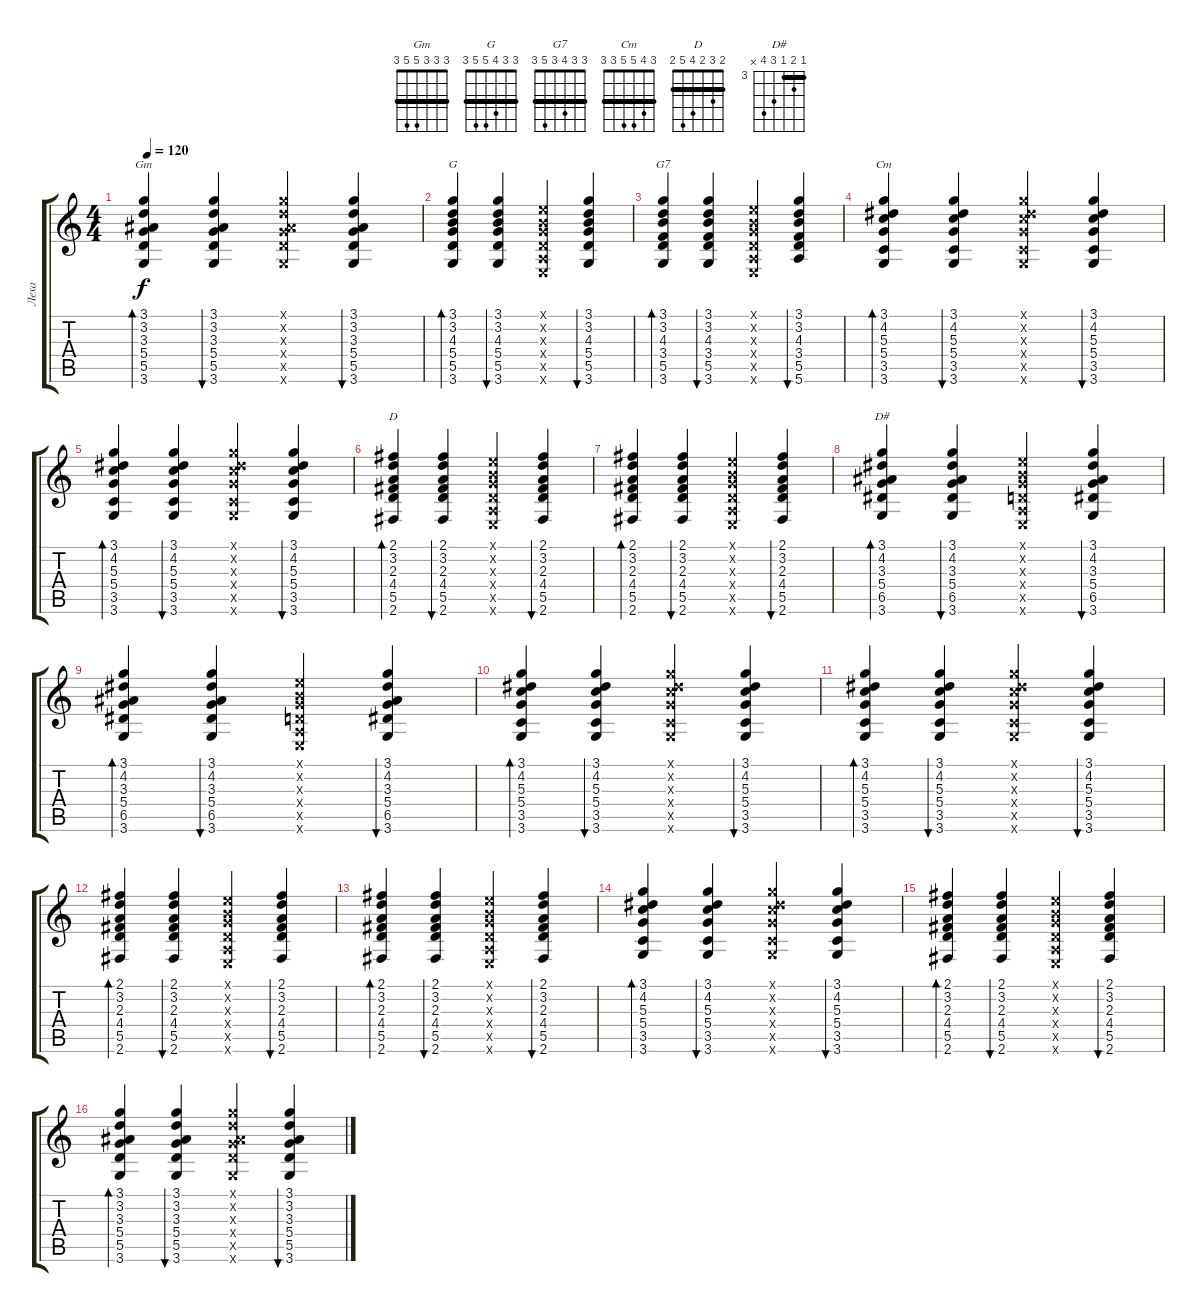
\track ("Леха" "Леха") {instrument acousticguitarsteel}
\staff {score tabs}
\tuning (E4 B3 G3 D3 A2 E2) {hide}
\chord ("Gm" 3 3 3 5 5 3) {barre 3}
\chord ("G" 3 3 4 5 5 3) {barre 3}
\chord ("G7" 3 3 4 3 5 3) {barre 3}
\chord ("Cm" 3 4 5 5 3 3) {barre 3}
\chord ("D" 2 3 2 4 5 2) {barre 2}
\chord ("D#" 3 4 3 5 6 x) {firstfret 3 barre 3}
\ts (4 4)
\tempo 120
\clef g2
\ks c
(3.1 3.2 3.3 5.4 5.5 3.6).4{bd 60 ch "Gm" dy f} (3.1 3.2 3.3 5.4 5.5 3.6).4{bu 60} (3.1{x} 3.2{x} 3.3{x} 5.4{x} 5.5{x} 3.6{x}).4 (3.1 3.2 3.3 5.4 5.5 3.6).4{bu 60} |
(3.1 3.2 4.3 5.4 5.5 3.6).4{bd 60 ch "G"} (3.1 3.2 4.3 5.4 5.5 3.6).4{bu 60} (0.1{x} 0.2{x} 0.3{x} 0.4{x} 0.5{x} 0.6{x}).4 (3.1 3.2 4.3 5.4 5.5 3.6).4{bu 60} |
(3.1 3.2 4.3 3.4 5.5 3.6).4{bd 60 ch "G7"} (3.1 3.2 4.3 3.4 5.5 3.6).4{bu 60} (0.1{x} 0.2{x} 0.3{x} 0.4{x} 0.5{x} 0.6{x}).4 (3.1 3.2 4.3 3.4 5.5 5.6).4{bu 60} |
(3.1 4.2 5.3 5.4 3.5 3.6).4{bd 60 ch "Cm"} (3.1 4.2 5.3 5.4 3.5 3.6).4{bu 60} (3.1{x} 4.2{x} 5.3{x} 5.4{x} 3.5{x} 3.6{x}).4 (3.1 4.2 5.3 5.4 3.5 3.6).4{bu 60} |
(3.1 4.2 5.3 5.4 3.5 3.6).4{bd 60} (3.1 4.2 5.3 5.4 3.5 3.6).4{bu 60} (3.1{x} 4.2{x} 5.3{x} 5.4{x} 3.5{x} 3.6{x}).4 (3.1 4.2 5.3 5.4 3.5 3.6).4{bu 60} |
(2.1 3.2 2.3 4.4 5.5 2.6).4{bd 60 ch "D"} (2.1 3.2 2.3 4.4 5.5 2.6).4{bu 60} (0.1{x} 0.2{x} 0.3{x} 0.4{x} 0.5{x} 0.6{x}).4 (2.1 3.2 2.3 4.4 5.5 2.6).4{bu 60} |
(2.1 3.2 2.3 4.4 5.5 2.6).4{bd 60} (2.1 3.2 2.3 4.4 5.5 2.6).4{bu 60} (0.1{x} 0.2{x} 0.3{x} 0.4{x} 0.5{x} 0.6{x}).4 (2.1 3.2 2.3 4.4 5.5 2.6).4{bu 60} |
(3.1 4.2 3.3 5.4 6.5 3.6).4{bd 60 ch "D#"} (3.1 4.2 3.3 5.4 6.5 3.6).4{bu 60} (0.1{x} 0.2{x} 0.3{x} 0.4{x} 0.5{x} 0.6{x}).4 (3.1 4.2 3.3 5.4 6.5 3.6).4{bu 60} |
(3.1 4.2 3.3 5.4 6.5 3.6).4{bd 60} (3.1 4.2 3.3 5.4 6.5 3.6).4{bu 60} (0.1{x} 0.2{x} 0.3{x} 0.4{x} 0.5{x} 0.6{x}).4 (3.1 4.2 3.3 5.4 6.5 3.6).4{bu 60} |
(3.1 4.2 5.3 5.4 3.5 3.6).4{bd 60} (3.1 4.2 5.3 5.4 3.5 3.6).4{bu 60} (3.1{x} 4.2{x} 5.3{x} 5.4{x} 3.5{x} 3.6{x}).4 (3.1 4.2 5.3 5.4 3.5 3.6).4{bu 60} |
(3.1 4.2 5.3 5.4 3.5 3.6).4{bd 60} (3.1 4.2 5.3 5.4 3.5 3.6).4{bu 60} (3.1{x} 4.2{x} 5.3{x} 5.4{x} 3.5{x} 3.6{x}).4 (3.1 4.2 5.3 5.4 3.5 3.6).4{bu 60} |
(2.1 3.2 2.3 4.4 5.5 2.6).4{bd 60} (2.1 3.2 2.3 4.4 5.5 2.6).4{bu 60} (0.1{x} 0.2{x} 0.3{x} 0.4{x} 0.5{x} 0.6{x}).4 (2.1 3.2 2.3 4.4 5.5 2.6).4{bu 60} |
(2.1 3.2 2.3 4.4 5.5 2.6).4{bd 60} (2.1 3.2 2.3 4.4 5.5 2.6).4{bu 60} (0.1{x} 0.2{x} 0.3{x} 0.4{x} 0.5{x} 0.6{x}).4 (2.1 3.2 2.3 4.4 5.5 2.6).4{bu 60} |
(3.1 4.2 5.3 5.4 3.5 3.6).4{bd 60} (3.1 4.2 5.3 5.4 3.5 3.6).4{bu 60} (3.1{x} 4.2{x} 5.3{x} 5.4{x} 3.5{x} 3.6{x}).4 (3.1 4.2 5.3 5.4 3.5 3.6).4{bu 60} |
(2.1 3.2 2.3 4.4 5.5 2.6).4{bd 60} (2.1 3.2 2.3 4.4 5.5 2.6).4{bu 60} (0.1{x} 0.2{x} 0.3{x} 0.4{x} 0.5{x} 0.6{x}).4 (2.1 3.2 2.3 4.4 5.5 2.6).4{bu 60} |
(3.1 3.2 3.3 5.4 5.5 3.6).4{bd 60} (3.1 3.2 3.3 5.4 5.5 3.6).4{bu 60} (3.1{x} 3.2{x} 3.3{x} 5.4{x} 5.5{x} 3.6{x}).4 (3.1 3.2 3.3 5.4 5.5 3.6).4{bu 60}
